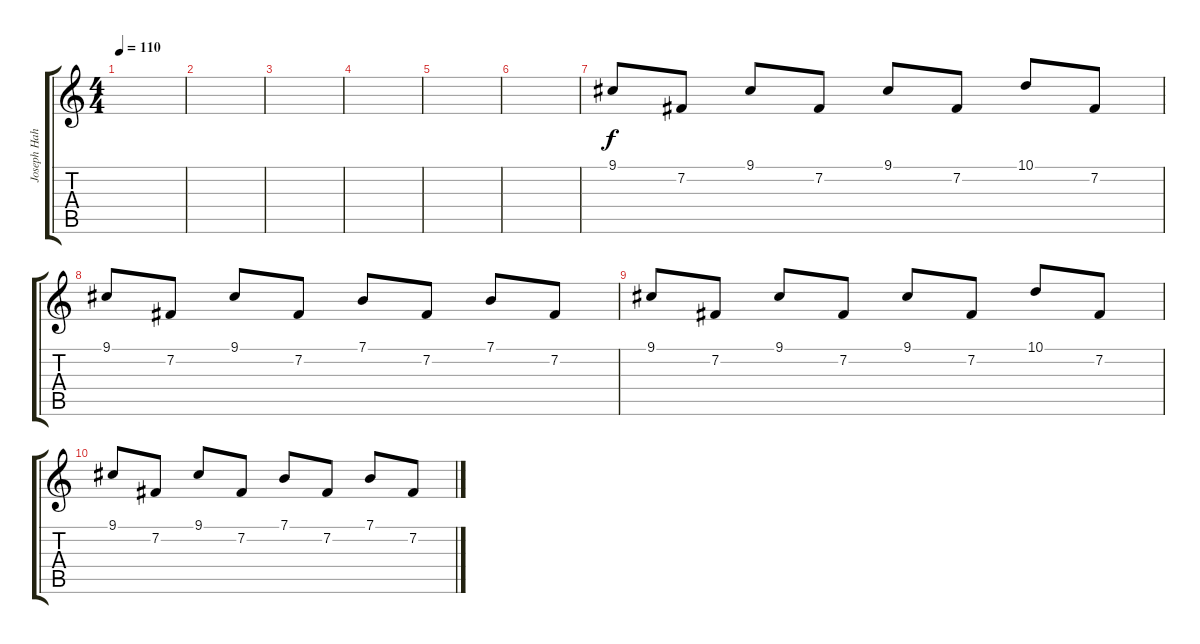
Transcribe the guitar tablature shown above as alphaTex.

\track ("Joseph Hahn (Sampler 4)" "Joseph Hah") {instrument lead2sawtooth}
\staff {score tabs}
\tuning (E4 B3 G3 D3 A2 E2) {hide}
\ts (4 4)
\tempo 110
\clef g2
\ks c
|
|
|
|
|
|
9.1.8 7.2.8 9.1.8 7.2.8 9.1.8 7.2.8 10.1.8 7.2.8 |
9.1.8 7.2.8 9.1.8 7.2.8 7.1.8 7.2.8 7.1.8 7.2.8 |
9.1.8 7.2.8 9.1.8 7.2.8 9.1.8 7.2.8 10.1.8 7.2.8 |
9.1.8 7.2.8 9.1.8 7.2.8 7.1.8 7.2.8 7.1.8 7.2.8
